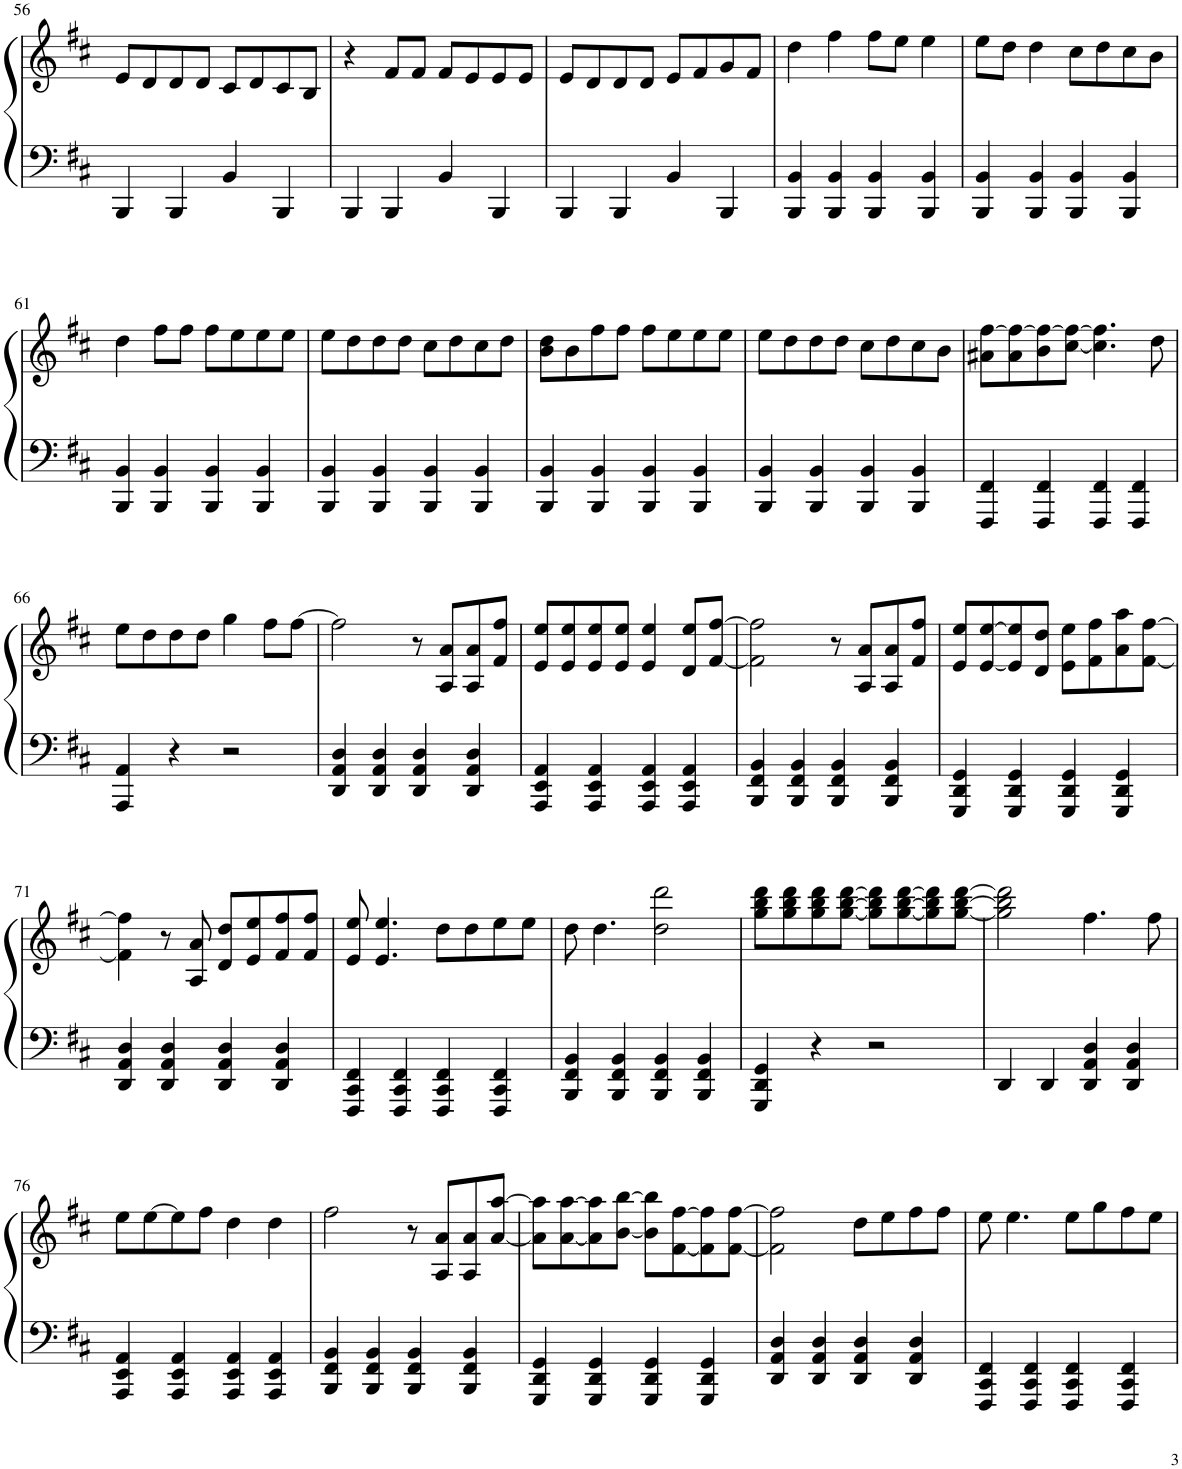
**kern	**kern
*part1	*part1
*staff2	*staff1
*I"Piano	*
*I'Pno.	*
!!LO:PB:g=z
*clefF4	*clefG2
*k[f#c#]	*k[f#c#]
*M4/4	*M4/4
=56	=56
4BBB/	8e/L
.	8d/
4BBB/	8d/
.	8d/J
4BB/	8c#/L
.	8d/
4BBB/	8c#/
.	8B/J
=57	=57
4BBB/	4r
4BBB/	8f#/L
.	8f#/J
4BB/	8f#/L
.	8e/
4BBB/	8e/
.	8e/J
=58	=58
4BBB/	8e/L
.	8d/
4BBB/	8d/
.	8d/J
4BB/	8e/L
.	8f#/
4BBB/	8g/
.	8f#/J
=59	=59
4BBB/ 4BB/	4dd\
4BBB/ 4BB/	4ff#\
4BBB/ 4BB/	8ff#\L
.	8ee\J
4BBB/ 4BB/	4ee\
=60	=60
4BBB/ 4BB/	8ee\L
.	8dd\J
4BBB/ 4BB/	4dd\
4BBB/ 4BB/	8cc#\L
.	8dd\
4BBB/ 4BB/	8cc#\
.	8b\J
!!LO:LB:g=z
=61	=61
4BBB/ 4BB/	4dd\
4BBB/ 4BB/	8ff#\L
.	8ff#\J
4BBB/ 4BB/	8ff#\L
.	8ee\
4BBB/ 4BB/	8ee\
.	8ee\J
=62	=62
4BBB/ 4BB/	8ee\L
.	8dd\
4BBB/ 4BB/	8dd\
.	8dd\J
4BBB/ 4BB/	8cc#\L
.	8dd\
4BBB/ 4BB/	8cc#\
.	8dd\J
=63	=63
4BBB/ 4BB/	8b\ 8dd\L
.	8b\
4BBB/ 4BB/	8ff#\
.	8ff#\J
4BBB/ 4BB/	8ff#\L
.	8ee\
4BBB/ 4BB/	8ee\
.	8ee\J
=64	=64
4BBB/ 4BB/	8ee\L
.	8dd\
4BBB/ 4BB/	8dd\
.	8dd\J
4BBB/ 4BB/	8cc#\L
.	8dd\
4BBB/ 4BB/	8cc#\
.	8b\J
=65	=65
4FFF#/ 4FF#/	8a#X\ [8ff#\L
.	8a#\ 8ff#\_
4FFF#/ 4FF#/	8b\ 8ff#\_
.	[8cc#\ 8ff#\_J
4FFF#/ 4FF#/	4.cc#\] 4.ff#\]
4FFF#/ 4FF#/	.
.	8dd\
!!LO:LB:g=z
=66	=66
4AAA/ 4AA/	8ee\L
.	8dd\
4r	8dd\
.	8dd\J
2r	4gg\
.	8ff#\L
.	[8ff#\J
=67	=67
4DD/ 4AA/ 4D/	2ff#\]
4DD/ 4AA/ 4D/	.
4DD/ 4AA/ 4D/	8r
.	8A/ 8a/L
4DD/ 4AA/ 4D/	8A/ 8a/
.	8f#/ 8ff#/J
=68	=68
4AAA/ 4EE/ 4AA/	8e/ 8ee/L
.	8e/ 8ee/
4AAA/ 4EE/ 4AA/	8e/ 8ee/
.	8e/ 8ee/J
4AAA/ 4EE/ 4AA/	4e/ 4ee/
4AAA/ 4EE/ 4AA/	8d/ 8ee/L
.	[8f#/ [8ff#/J
=69	=69
4BBB/ 4FF#/ 4BB/	2f#\] 2ff#\]
4BBB/ 4FF#/ 4BB/	.
4BBB/ 4FF#/ 4BB/	8r
.	8A/ 8a/L
4BBB/ 4FF#/ 4BB/	8A/ 8a/
.	8f#/ 8ff#/J
=70	=70
4GGG/ 4DD/ 4GG/	8e/ 8ee/L
.	[8e/ [8ee/
4GGG/ 4DD/ 4GG/	8e/] 8ee/]
.	8d/ 8dd/J
4GGG/ 4DD/ 4GG/	8e\ 8ee\L
.	8f#\ 8ff#\
4GGG/ 4DD/ 4GG/	8a\ 8aa\
.	[8f#\ [8ff#\J
!!LO:LB:g=z
=71	=71
4DD/ 4AA/ 4D/	4f#\] 4ff#\]
4DD/ 4AA/ 4D/	8r
.	8A/ 8a/
4DD/ 4AA/ 4D/	8d/ 8dd/L
.	8e/ 8ee/
4DD/ 4AA/ 4D/	8f#/ 8ff#/
.	8f#/ 8ff#/J
=72	=72
4FFF#/ 4CC#/ 4FF#/	8e/ 8ee/
.	4.e/ 4.ee/
4FFF#/ 4CC#/ 4FF#/	.
4FFF#/ 4CC#/ 4FF#/	8dd\L
.	8dd\
4FFF#/ 4CC#/ 4FF#/	8ee\
.	8ee\J
=73	=73
4BBB/ 4FF#/ 4BB/	8dd\
.	4.dd\
4BBB/ 4FF#/ 4BB/	.
4BBB/ 4FF#/ 4BB/	2dd\ 2ddd\
4BBB/ 4FF#/ 4BB/	.
=74	=74
4GGG/ 4DD/ 4GG/	8gg\ 8bb\ 8ddd\L
.	8gg\ 8bb\ 8ddd\
4r	8gg\ 8bb\ 8ddd\
.	[8gg\ [8bb\ [8ddd\J
2r	8gg\] 8bb\] 8ddd\]L
.	[8gg\ [8bb\ [8ddd\
.	8gg\] 8bb\] 8ddd\]
.	[8gg\ [8bb\ [8ddd\J
=75	=75
4DD/	2gg\] 2bb\] 2ddd\]
4DD/	.
4DD/ 4AA/ 4D/	4.ff#\
4DD/ 4AA/ 4D/	.
.	8ff#\
!!LO:LB:g=z
=76	=76
4AAA/ 4EE/ 4AA/	8ee\L
.	[8ee\
4AAA/ 4EE/ 4AA/	8ee\]
.	8ff#\J
4AAA/ 4EE/ 4AA/	4dd\
4AAA/ 4EE/ 4AA/	4dd\
=77	=77
4BBB/ 4FF#/ 4BB/	2ff#\
4BBB/ 4FF#/ 4BB/	.
4BBB/ 4FF#/ 4BB/	8r
.	8A/ 8a/L
4BBB/ 4FF#/ 4BB/	8A/ 8a/
.	[8a/ [8aa/J
=78	=78
4GGG/ 4DD/ 4GG/	8a\] 8aa\]L
.	[8a\ [8aa\
4GGG/ 4DD/ 4GG/	8a\] 8aa\]
.	[8b\ [8bb\J
4GGG/ 4DD/ 4GG/	8b\] 8bb\]L
.	[8f#\ [8ff#\
4GGG/ 4DD/ 4GG/	8f#\] 8ff#\]
.	[8f#\ [8ff#\J
=79	=79
4DD/ 4AA/ 4D/	2f#\] 2ff#\]
4DD/ 4AA/ 4D/	.
4DD/ 4AA/ 4D/	8dd\L
.	8ee\
4DD/ 4AA/ 4D/	8ff#\
.	8ff#\J
=80	=80
4FFF#/ 4CC#/ 4FF#/	8ee\
.	4.ee\
4FFF#/ 4CC#/ 4FF#/	.
4FFF#/ 4CC#/ 4FF#/	8ee\L
.	8gg\
4FFF#/ 4CC#/ 4FF#/	8ff#\
.	8ee\J
=	=
*-	*-
